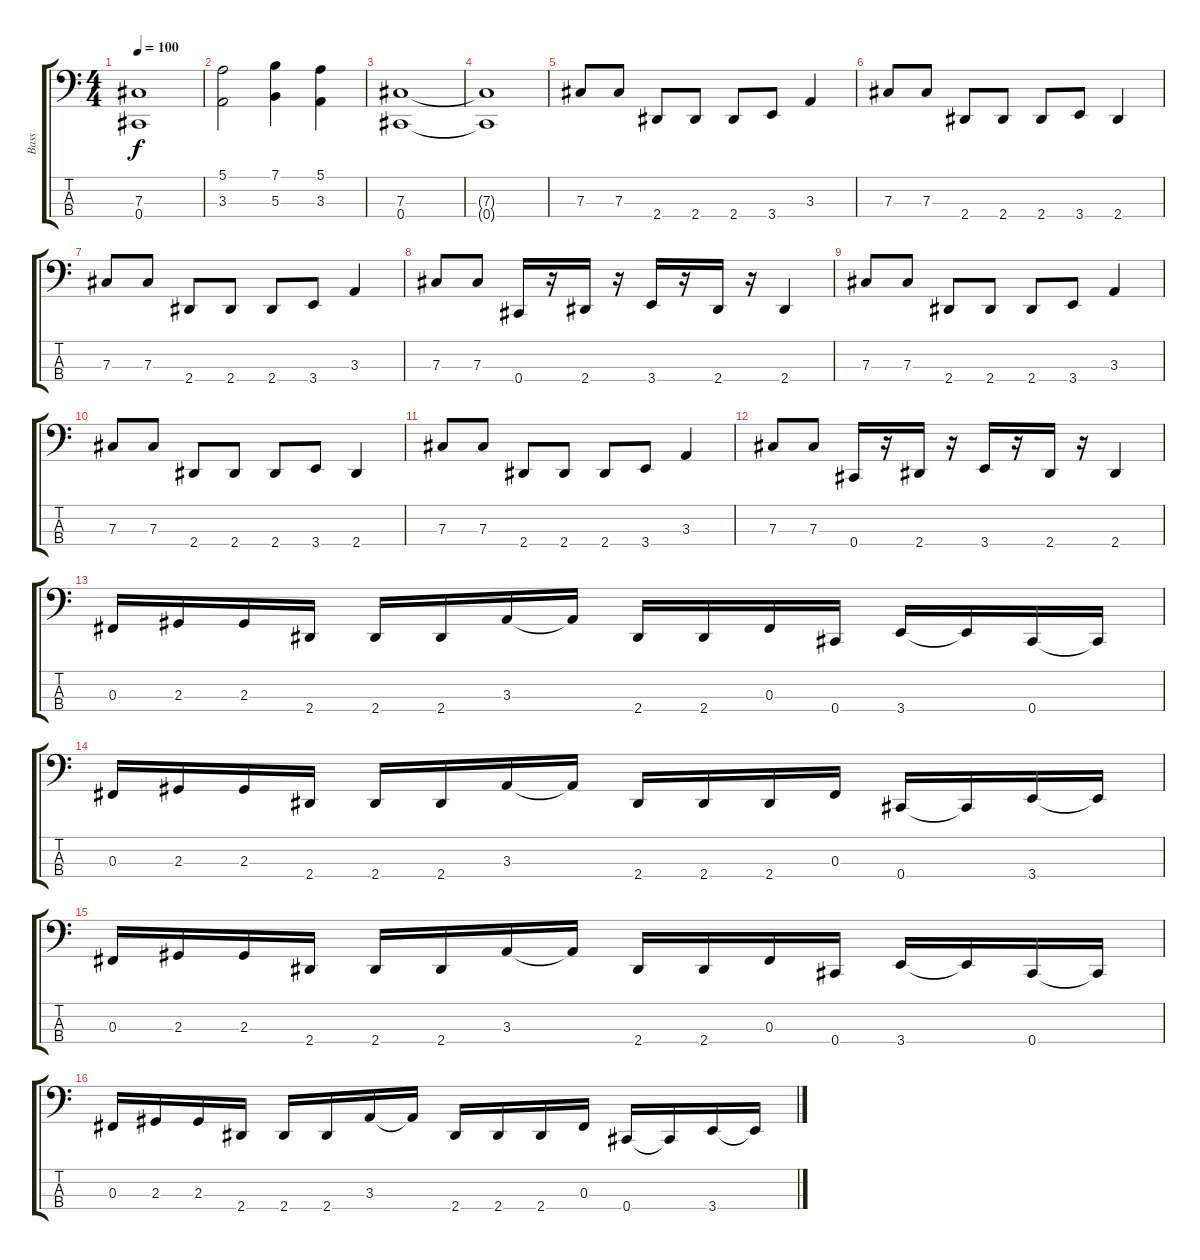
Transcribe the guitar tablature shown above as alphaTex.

\track ("Bass" "Bass") {instrument electricbasspick}
\staff {score tabs}
\tuning (E2 B1 Gb1 Db1) {hide}
\ts (4 4)
\tempo 100
\clef f4
\ks c
(7.3 0.4).1{dy f} |
(5.1 3.3).2 (7.1 5.3).4 (5.1 3.3).4 |
(7.3 0.4).1 |
(7.3{t} 0.4{t}).1 |
7.3.8 7.3.8 2.4.8 2.4.8 2.4.8 3.4.8 3.3.4 |
7.3.8 7.3.8 2.4.8 2.4.8 2.4.8 3.4.8 2.4.4 |
7.3.8 7.3.8 2.4.8 2.4.8 2.4.8 3.4.8 3.3.4 |
7.3.8 7.3.8 0.4.16 r.16 2.4.16 r.16 3.4.16 r.16 2.4.16 r.16 2.4.4 |
7.3.8 7.3.8 2.4.8 2.4.8 2.4.8 3.4.8 3.3.4 |
7.3.8 7.3.8 2.4.8 2.4.8 2.4.8 3.4.8 2.4.4 |
7.3.8 7.3.8 2.4.8 2.4.8 2.4.8 3.4.8 3.3.4 |
7.3.8 7.3.8 0.4.16 r.16 2.4.16 r.16 3.4.16 r.16 2.4.16 r.16 2.4.4 |
0.3.16 2.3.16 2.3.16 2.4.16 2.4.16 2.4.16 3.3.16 3.3{t}.16 2.4.16 2.4.16 0.3.16 0.4.16 3.4.16 3.4{t}.16 0.4.16 0.4{t}.16 |
0.3.16 2.3.16 2.3.16 2.4.16 2.4.16 2.4.16 3.3.16 3.3{t}.16 2.4.16 2.4.16 2.4.16 0.3.16 0.4.16 0.4{t}.16 3.4.16 3.4{t}.16 |
0.3.16 2.3.16 2.3.16 2.4.16 2.4.16 2.4.16 3.3.16 3.3{t}.16 2.4.16 2.4.16 0.3.16 0.4.16 3.4.16 3.4{t}.16 0.4.16 0.4{t}.16 |
0.3.16 2.3.16 2.3.16 2.4.16 2.4.16 2.4.16 3.3.16 3.3{t}.16 2.4.16 2.4.16 2.4.16 0.3.16 0.4.16 0.4{t}.16 3.4.16 3.4{t}.16
